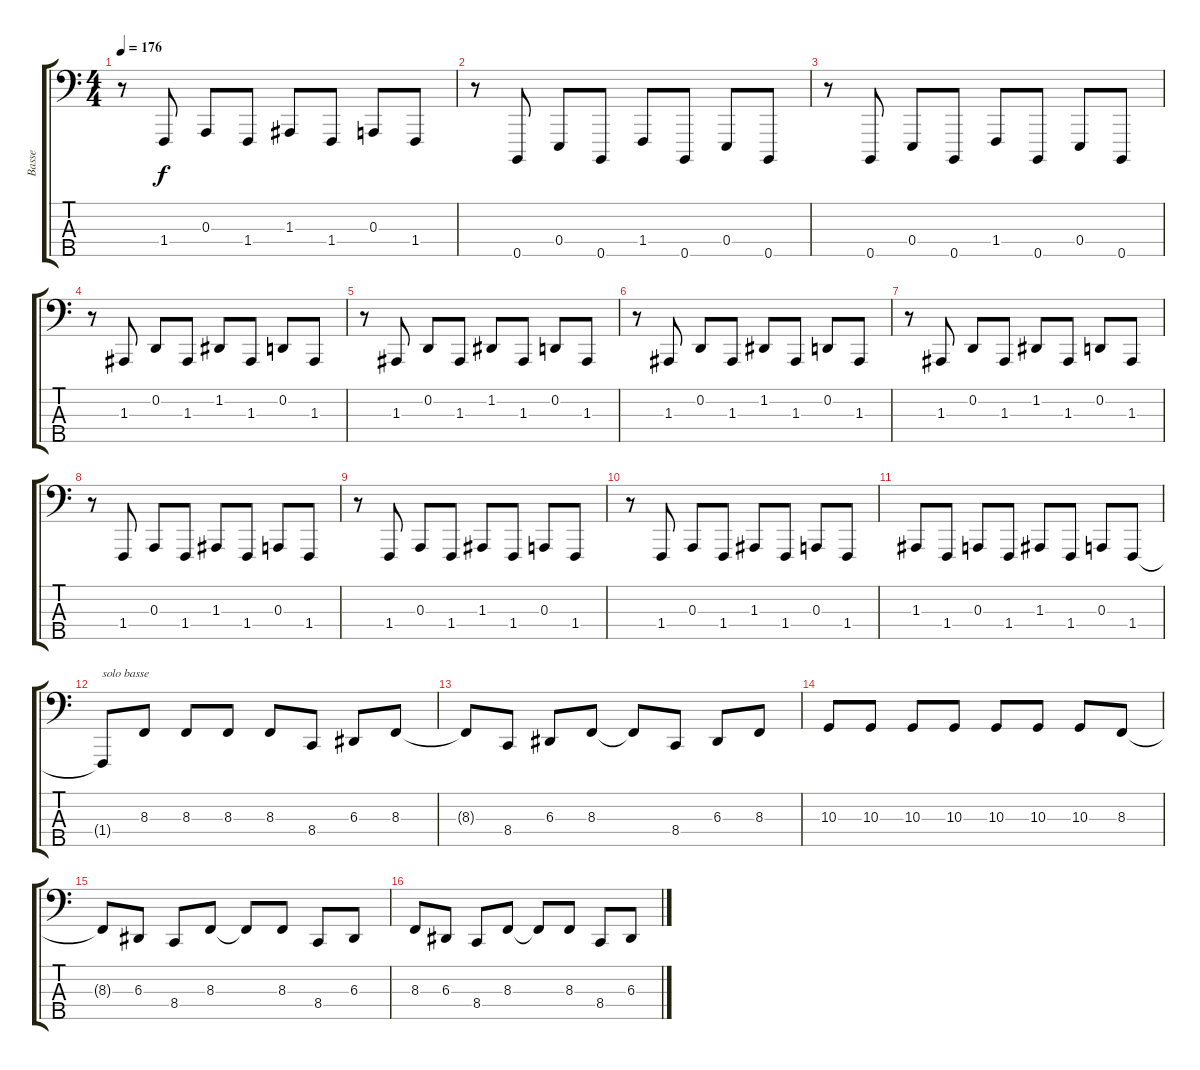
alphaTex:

\track ("Basse" "Basse") {instrument lead8bassandlead}
\staff {score tabs}
\tuning (G2 D2 A1 E1 B0) {hide}
\ts (4 4)
\tempo 176
\clef f4
\ks c
r.8{dy f} 1.4.8 0.3.8 1.4.8 1.3.8 1.4.8 0.3.8 1.4.8 |
r.8 0.5.8 0.4.8 0.5.8 1.4.8 0.5.8 0.4.8 0.5.8 |
r.8 0.5.8 0.4.8 0.5.8 1.4.8 0.5.8 0.4.8 0.5.8 |
r.8 1.3.8 0.2.8 1.3.8 1.2.8 1.3.8 0.2.8 1.3.8 |
r.8 1.3.8 0.2.8 1.3.8 1.2.8 1.3.8 0.2.8 1.3.8 |
r.8 1.3.8 0.2.8 1.3.8 1.2.8 1.3.8 0.2.8 1.3.8 |
r.8 1.3.8 0.2.8 1.3.8 1.2.8 1.3.8 0.2.8 1.3.8 |
r.8 1.4.8 0.3.8 1.4.8 1.3.8 1.4.8 0.3.8 1.4.8 |
r.8 1.4.8 0.3.8 1.4.8 1.3.8 1.4.8 0.3.8 1.4.8 |
r.8 1.4.8 0.3.8 1.4.8 1.3.8 1.4.8 0.3.8 1.4.8 |
1.3.8 1.4.8 0.3.8 1.4.8 1.3.8 1.4.8 0.3.8 1.4.8 |
1.4{t}.8{txt "solo basse"} 8.3.8 8.3.8 8.3.8 8.3.8 8.4.8 6.3.8 8.3.8 |
8.3{t}.8 8.4.8 6.3.8 8.3.8 8.3{t}.8 8.4.8 6.3.8 8.3.8 |
10.3.8 10.3.8 10.3.8 10.3.8 10.3.8 10.3.8 10.3.8 8.3.8 |
8.3{t}.8 6.3.8 8.4.8 8.3.8 8.3{t}.8 8.3.8 8.4.8 6.3.8 |
8.3.8 6.3.8 8.4.8 8.3.8 8.3{t}.8 8.3.8 8.4.8 6.3.8
